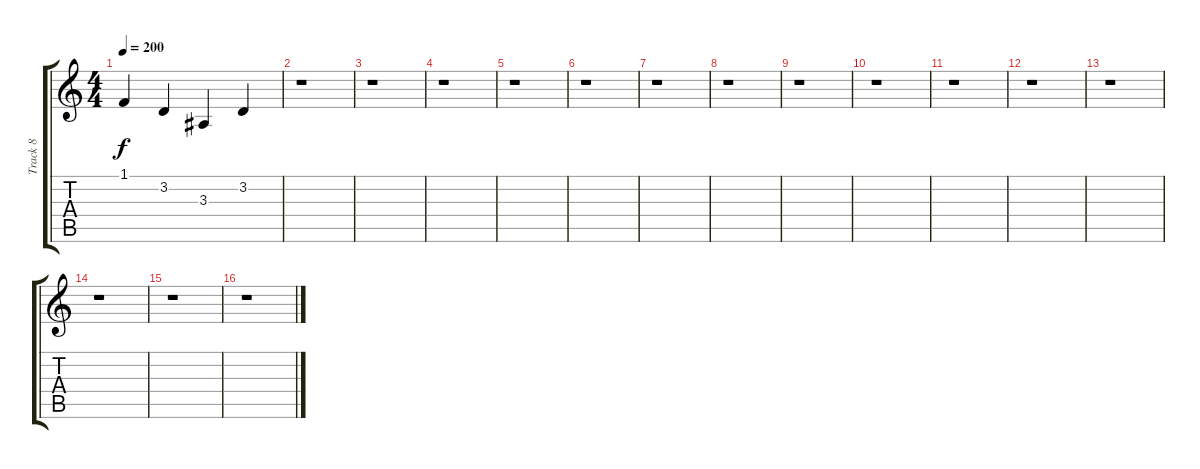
\track ("Track 8" "Track 8") {instrument tubularbells}
\staff {score tabs}
\tuning (E4 B3 G3 D3 A2 E2) {hide}
\ts (4 4)
\tempo 200
\clef g2
\ks c
1.1.4{dy f} 3.2.4 3.3.4 3.2.4 |
r.1 |
r.1 |
r.1 |
r.1 |
r.1 |
r.1 |
r.1 |
r.1 |
r.1 |
r.1 |
r.1 |
r.1 |
r.1 |
r.1 |
r.1
